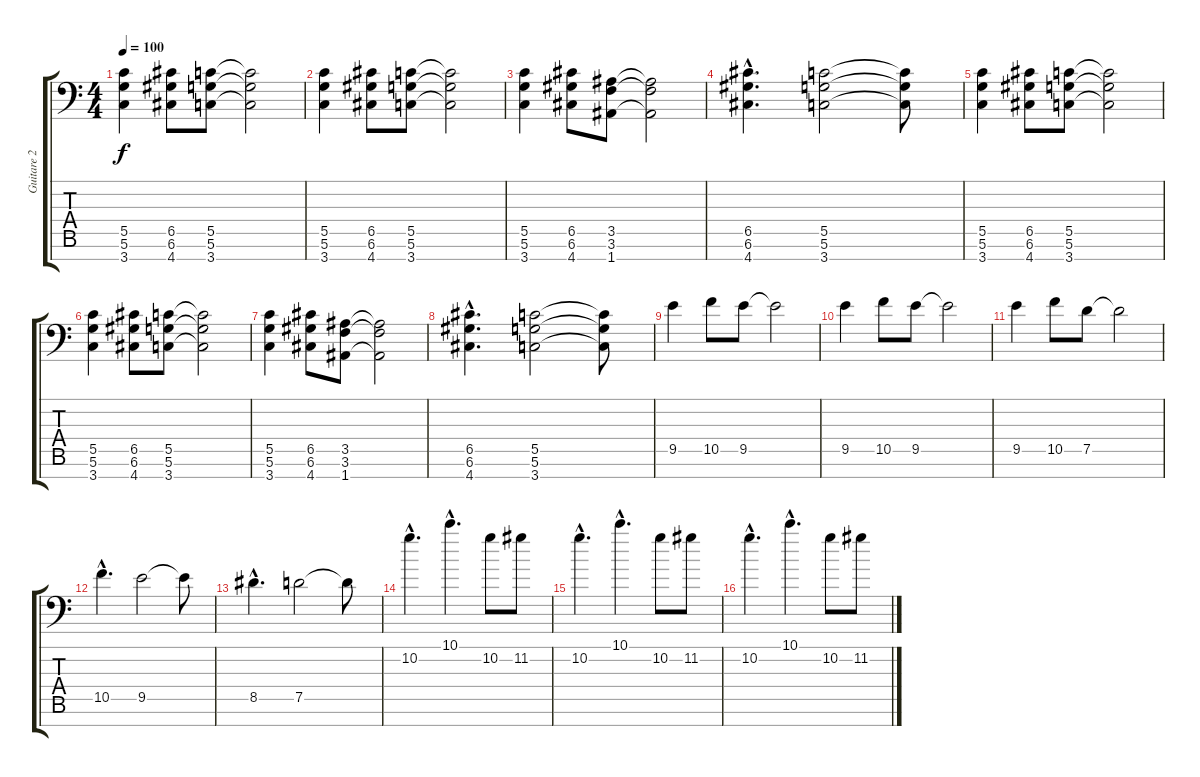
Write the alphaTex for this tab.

\track ("Guitare 2" "Guitare 2") {instrument overdrivenguitar}
\staff {score tabs}
\tuning (D4 A3 F3 C3 G2 D2 A1) {hide}
\ts (4 4)
\tempo 100
\clef f4
\ks c
(5.5 5.6 3.7).4{dy f volume 16 instrument overdrivenguitar} (6.5 6.6 4.7).8 (5.5 5.6 3.7).8 (5.5{t} 5.6{t} 3.7{t}).2 |
(5.5 5.6 3.7).4 (6.5 6.6 4.7).8 (5.5 5.6 3.7).8 (5.5{t} 5.6{t} 3.7{t}).2 |
(5.5 5.6 3.7).4 (6.5 6.6 4.7).8 (3.5 3.6 1.7).8 (3.5{t} 3.6{t} 1.7{t}).2 |
(6.5{hac} 6.6{hac} 4.7{hac}).4{d} (5.5 5.6 3.7).2 (5.5{t} 5.6{t} 3.7{t}).8 |
(5.5 5.6 3.7).4 (6.5 6.6 4.7).8 (5.5 5.6 3.7).8 (5.5{t} 5.6{t} 3.7{t}).2 |
(5.5 5.6 3.7).4 (6.5 6.6 4.7).8 (5.5 5.6 3.7).8 (5.5{t} 5.6{t} 3.7{t}).2 |
(5.5 5.6 3.7).4 (6.5 6.6 4.7).8 (3.5 3.6 1.7).8 (3.5{t} 3.6{t} 1.7{t}).2 |
(6.5{hac} 6.6{hac} 4.7{hac}).4{d} (5.5 5.6 3.7).2 (5.5{t} 5.6{t} 3.7{t}).8 |
9.5.4 10.5.8 9.5.8 9.5{t}.2 |
9.5.4 10.5.8 9.5.8 9.5{t}.2 |
9.5.4 10.5.8 7.5.8 7.5{t}.2 |
10.5{hac}.4{d} 9.5.2 9.5{t}.8 |
8.5{hac}.4{d} 7.5.2 7.5{t}.8 |
10.2{hac}.4{d} 10.1{hac}.4{d} 10.2.8 11.2.8 |
10.2{hac}.4{d} 10.1{hac}.4{d} 10.2.8 11.2.8 |
10.2{hac}.4{d} 10.1{hac}.4{d} 10.2.8 11.2.8
